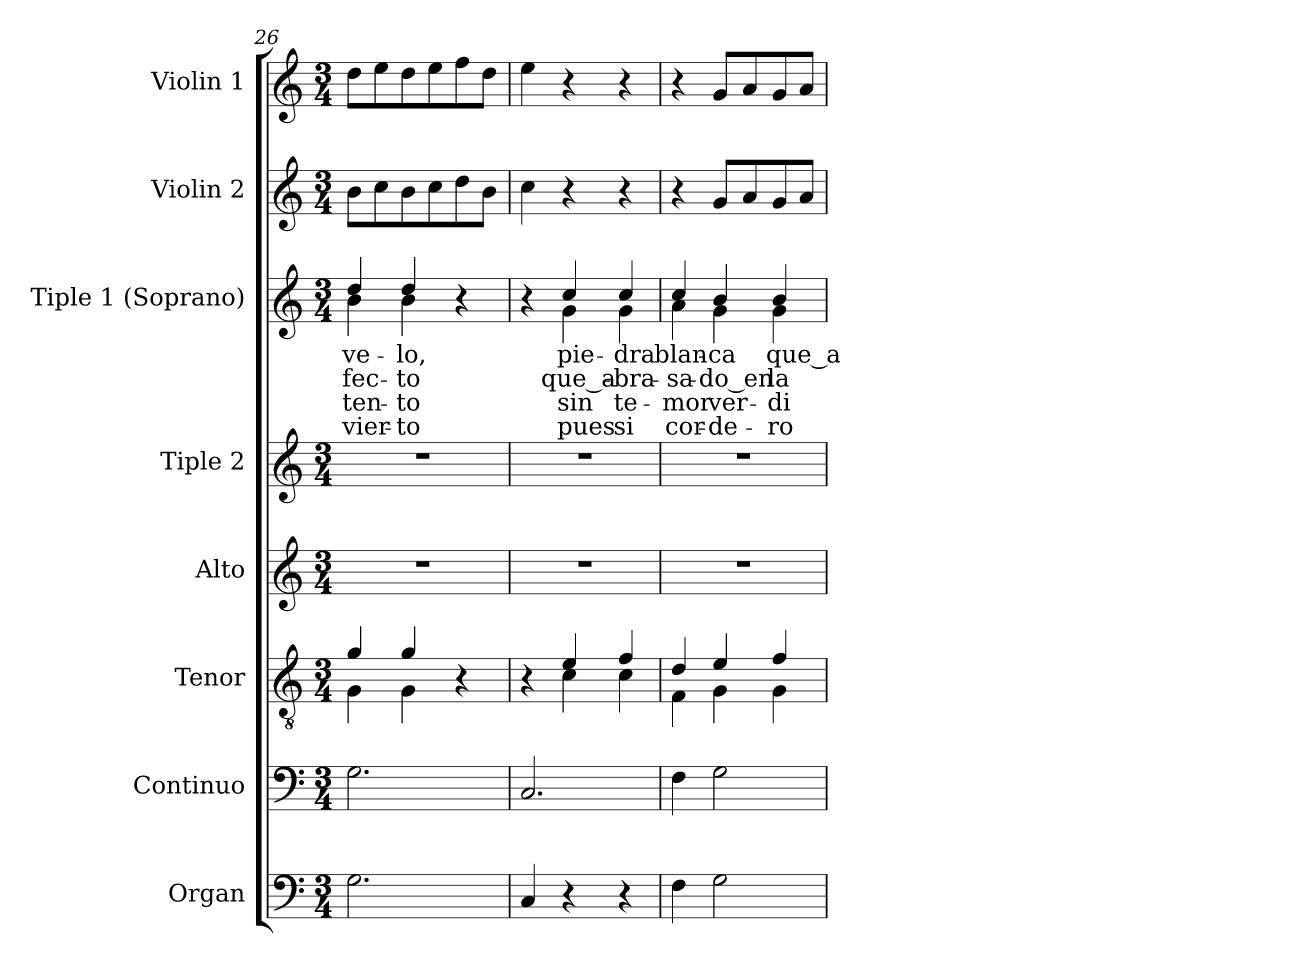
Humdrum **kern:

**kern	**kern	**kern	**kern	**kern	**kern	**text	**text	**text	**text	**kern	**kern
*part8	*part7	*part6	*part5	*part4	*part3	*part3	*part3	*part3	*part3	*part2	*part1
*staff8	*staff7	*staff6	*staff5	*staff4	*staff3	*staff3	*staff3	*staff3	*staff3	*staff2	*staff1
*I"Organ	*I"Continuo	*I"Tenor	*I"Alto	*I"Tiple 2	*I"Tiple 1 (Soprano)	*	*	*	*	*I"Violin 2	*I"Violin 1
*I'Org.	*I'Cont.	*I'T.	*I'A.	*	*I'S	*	*	*	*	*I'Vln. 2	*I'Vln. 1
*clefF4	*clefF4	*clefGv2	*clefG2	*clefG2	*clefG2	*	*	*	*	*clefG2	*clefG2
*	*	*ITrd7c12	*	*	*	*	*	*	*	*	*
*k[]	*k[]	*k[]	*k[]	*k[]	*k[]	*	*	*	*	*k[]	*k[]
*C:	*C:	*C:	*C:	*C:	*C:	*	*	*	*	*C:	*C:
*M3/4	*M3/4	*M3/4	*M3/4	*M3/4	*M3/4	*	*	*	*	*M3/4	*M3/4
=26	=26	=26	=26	=26	=26	=26	=26	=26	=26	=26	=26
*	*	*^	*	*	*	*	*	*	*	*	*
!	!	!	!	!LO:N:vis=1	!LO:N:vis=1	!	!	!	!	!	!	!
*	*	*	*	*	*	*^	*	*	*	*	*	*
!	!	!	!	!	!	!	!	!LO:LY:b:color=#000000	!LO:LY:b:color=#000000	!LO:LY:b:color=#000000	!LO:LY:b:color=#000000	!	!
2.Gi\	2.Gi\	4Gi/	4GGi\	2.r	2.r	4ddi/	4bi\	ve-	-fec-	-ten-	-vier-	8bi\L	8ddi\L
.	.	.	.	.	.	.	.	.	.	.	.	8cci\	8eei\
!	!	!	!	!	!	!	!	!LO:LY:b:color=#000000	!LO:LY:b:color=#000000	!LO:LY:b:color=#000000	!LO:LY:b:color=#000000	!	!
.	.	4Gi/	4GGi\	.	.	4ddi/	4bi\	-lo,	-to	-to	-to	8bi\	8ddi\
.	.	.	.	.	.	.	.	.	.	.	.	8cci\	8eei\
.	.	4r	4ryy	.	.	4r	4ryy	.	.	.	.	8ddi\	8ffi\
.	.	.	.	.	.	.	.	.	.	.	.	8bi\J	8ddi\J
=27	=27	=27	=27	=27	=27	=27	=27	=27	=27	=27	=27	=27	=27
!	!	!	!	!LO:N:vis=1	!LO:N:vis=1	!	!	!	!	!	!	!	!
4Ci/	2.Ci/	4r	4ryy	2.r	2.r	4r	4ryy	.	.	.	.	4cci\	4eei\
!	!	!	!	!	!	!	!	!LO:LY:b:color=#000000	!LO:LY:b:color=#000000	!LO:LY:b:color=#000000	!LO:LY:b:color=#000000	!	!
4r	.	4Ei/	4Ci\	.	.	4cci/	4gi\	pie-	que_a-	sin	pues	4r	4r
!	!	!	!	!	!	!	!	!LO:LY:b:color=#000000	!LO:LY:b:color=#000000	!LO:LY:b:color=#000000	!LO:LY:b:color=#000000	!	!
4r	.	4Fi/	4Ci\	.	.	4cci/	4gi\	-dra	-bra-	te-	si	4r	4r
!!LO:PB:g=z
=28	=28	=28	=28	=28	=28	=28	=28	=28	=28	=28	=28	=28	=28
!	!	!	!	!LO:N:vis=1	!LO:N:vis=1	!	!	!	!	!	!	!	!
!	!	!	!	!	!	!	!	!LO:LY:b:color=#000000	!LO:LY:b:color=#000000	!LO:LY:b:color=#000000	!LO:LY:b:color=#000000	!	!
4Fi\	4Fi\	4Di/	4FFi\	2.r	2.r	4cci/	4ai\	blan-	-sa-	-mor	cor-	4r	4r
!	!	!	!	!	!	!	!	!LO:LY:b:color=#000000	!LO:LY:b:color=#000000	!LO:LY:b:color=#000000	!LO:LY:b:color=#000000	!	!
2Gi\	2Gi\	4Ei/	4GGi\	.	.	4bi/	4gi\	-ca	-do_en	ver-	-de-	8gi/L	8gi/L
.	.	.	.	.	.	.	.	.	.	.	.	8ai/	8ai/
!	!	!	!	!	!	!	!	!LO:LY:b:color=#000000	!LO:LY:b:color=#000000	!LO:LY:b:color=#000000	!LO:LY:b:color=#000000	!	!
.	.	4Fi/	4GGi\	.	.	4bi/	4gi\	que_a	la	-di-	-ro	8gi/	8gi/
.	.	.	.	.	.	.	.	.	.	.	.	8ai/J	8ai/J
*	*	*v	*v	*	*	*v	*v	*	*	*	*	*	*
=	=	=	=	=	=	=	=	=	=	=	=
*-	*-	*-	*-	*-	*-	*-	*-	*-	*-	*-	*-
